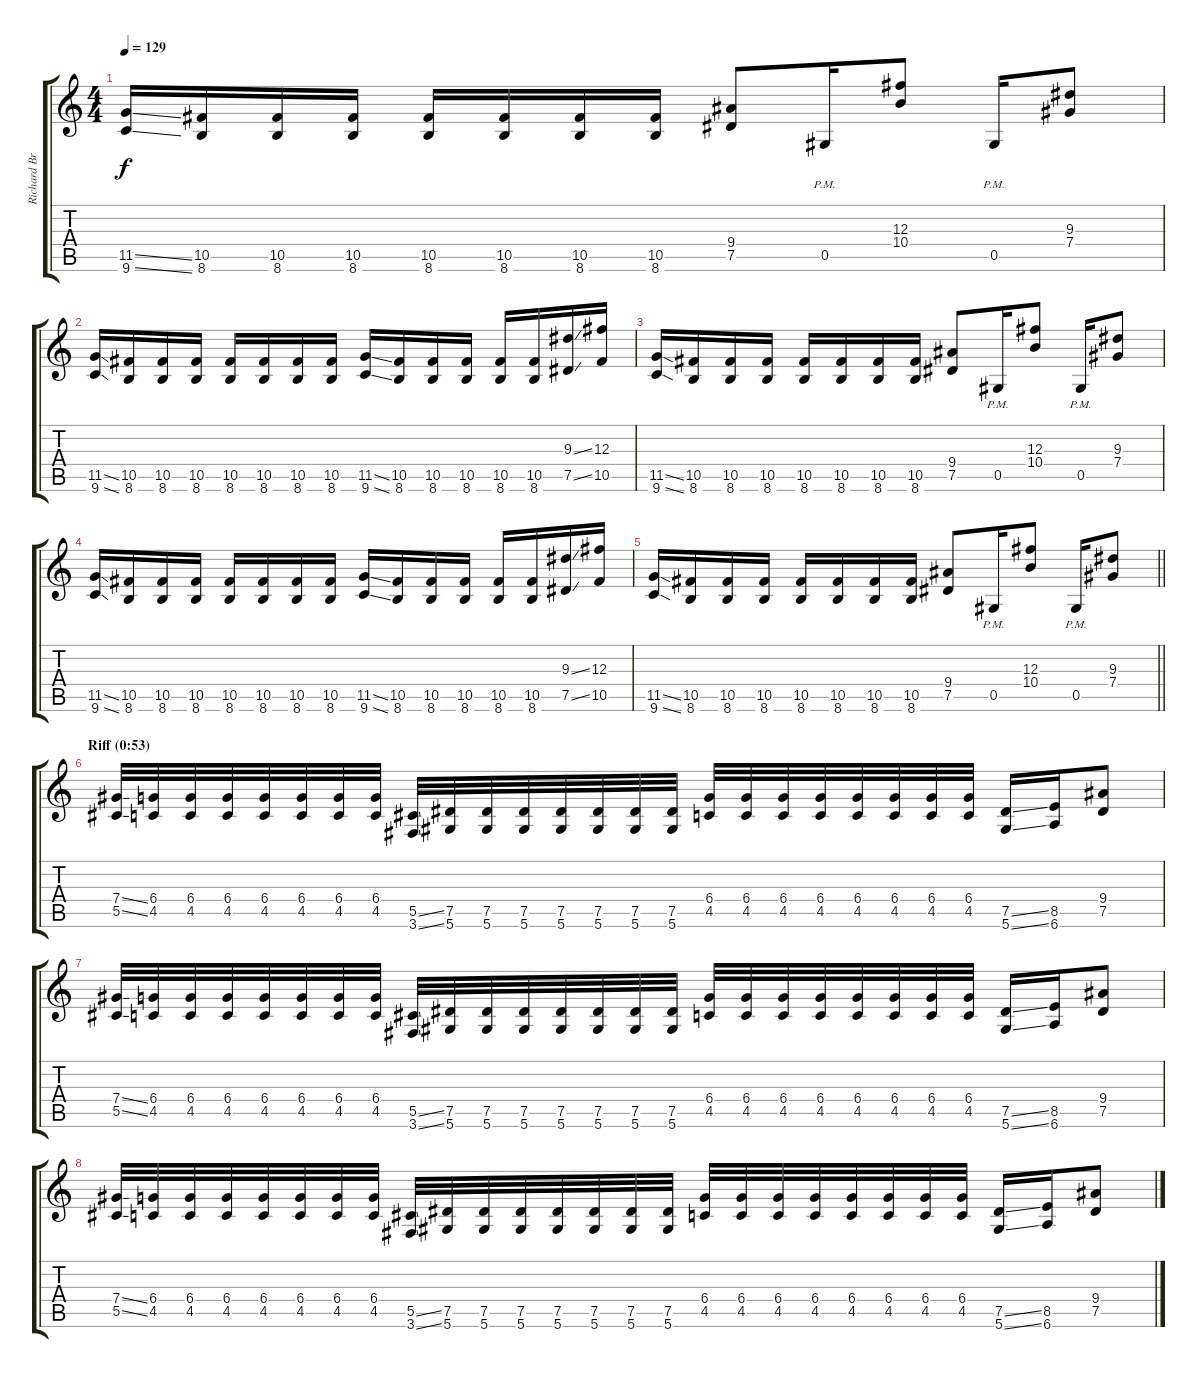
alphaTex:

\track ("Richard Brunelle" "Richard Br") {instrument distortionguitar}
\staff {score tabs}
\tuning (Eb4 Bb3 Gb3 Db3 Ab2 Eb2) {hide}
\ts (4 4)
\tempo 129
\clef g2
\ks c
(11.5{ss} 9.6{ss}).16{dy f} (10.5 8.6).16 (10.5 8.6).16 (10.5 8.6).16 (10.5 8.6).16 (10.5 8.6).16 (10.5 8.6).16 (10.5 8.6).16 (9.4 7.5).8 0.5{pm}.16 (12.3 10.4).8 0.5{pm}.16 (9.3 7.4).8 |
(11.5{ss} 9.6{ss}).16 (10.5 8.6).16 (10.5 8.6).16 (10.5 8.6).16 (10.5 8.6).16 (10.5 8.6).16 (10.5 8.6).16 (10.5 8.6).16 (11.5{ss} 9.6{ss}).16 (10.5 8.6).16 (10.5 8.6).16 (10.5 8.6).16 (10.5 8.6).16 (10.5 8.6).16 (9.3{ss} 7.5{ss}).16 (12.3 10.5).16 |
(11.5{ss} 9.6{ss}).16 (10.5 8.6).16 (10.5 8.6).16 (10.5 8.6).16 (10.5 8.6).16 (10.5 8.6).16 (10.5 8.6).16 (10.5 8.6).16 (9.4 7.5).8 0.5{pm}.16 (12.3 10.4).8 0.5{pm}.16 (9.3 7.4).8 |
(11.5{ss} 9.6{ss}).16 (10.5 8.6).16 (10.5 8.6).16 (10.5 8.6).16 (10.5 8.6).16 (10.5 8.6).16 (10.5 8.6).16 (10.5 8.6).16 (11.5{ss} 9.6{ss}).16 (10.5 8.6).16 (10.5 8.6).16 (10.5 8.6).16 (10.5 8.6).16 (10.5 8.6).16 (9.3{ss} 7.5{ss}).16 (12.3 10.5).16 |
\barLineRight lightlight
(11.5{ss} 9.6{ss}).16 (10.5 8.6).16 (10.5 8.6).16 (10.5 8.6).16 (10.5 8.6).16 (10.5 8.6).16 (10.5 8.6).16 (10.5 8.6).16 (9.4 7.5).8 0.5{pm}.16 (12.3 10.4).8 0.5{pm}.16 (9.3 7.4).8 |
\section ("" "Riff (0:53)")
(7.4{ss} 5.5{ss}).32 (6.4 4.5).32 (6.4 4.5).32 (6.4 4.5).32 (6.4 4.5).32 (6.4 4.5).32 (6.4 4.5).32 (6.4 4.5).32 (5.5{ss} 3.6{ss}).32 (7.5 5.6).32 (7.5 5.6).32 (7.5 5.6).32 (7.5 5.6).32 (7.5 5.6).32 (7.5 5.6).32 (7.5 5.6).32 (6.4 4.5).32 (6.4 4.5).32 (6.4 4.5).32 (6.4 4.5).32 (6.4 4.5).32 (6.4 4.5).32 (6.4 4.5).32 (6.4 4.5).32 (7.5{ss} 5.6{ss}).16 (8.5 6.6).16 (9.4 7.5).8 |
(7.4{ss} 5.5{ss}).32 (6.4 4.5).32 (6.4 4.5).32 (6.4 4.5).32 (6.4 4.5).32 (6.4 4.5).32 (6.4 4.5).32 (6.4 4.5).32 (5.5{ss} 3.6{ss}).32 (7.5 5.6).32 (7.5 5.6).32 (7.5 5.6).32 (7.5 5.6).32 (7.5 5.6).32 (7.5 5.6).32 (7.5 5.6).32 (6.4 4.5).32 (6.4 4.5).32 (6.4 4.5).32 (6.4 4.5).32 (6.4 4.5).32 (6.4 4.5).32 (6.4 4.5).32 (6.4 4.5).32 (7.5{ss} 5.6{ss}).16 (8.5 6.6).16 (9.4 7.5).8 |
(7.4{ss} 5.5{ss}).32 (6.4 4.5).32 (6.4 4.5).32 (6.4 4.5).32 (6.4 4.5).32 (6.4 4.5).32 (6.4 4.5).32 (6.4 4.5).32 (5.5{ss} 3.6{ss}).32 (7.5 5.6).32 (7.5 5.6).32 (7.5 5.6).32 (7.5 5.6).32 (7.5 5.6).32 (7.5 5.6).32 (7.5 5.6).32 (6.4 4.5).32 (6.4 4.5).32 (6.4 4.5).32 (6.4 4.5).32 (6.4 4.5).32 (6.4 4.5).32 (6.4 4.5).32 (6.4 4.5).32 (7.5{ss} 5.6{ss}).16 (8.5 6.6).16 (9.4 7.5).8
